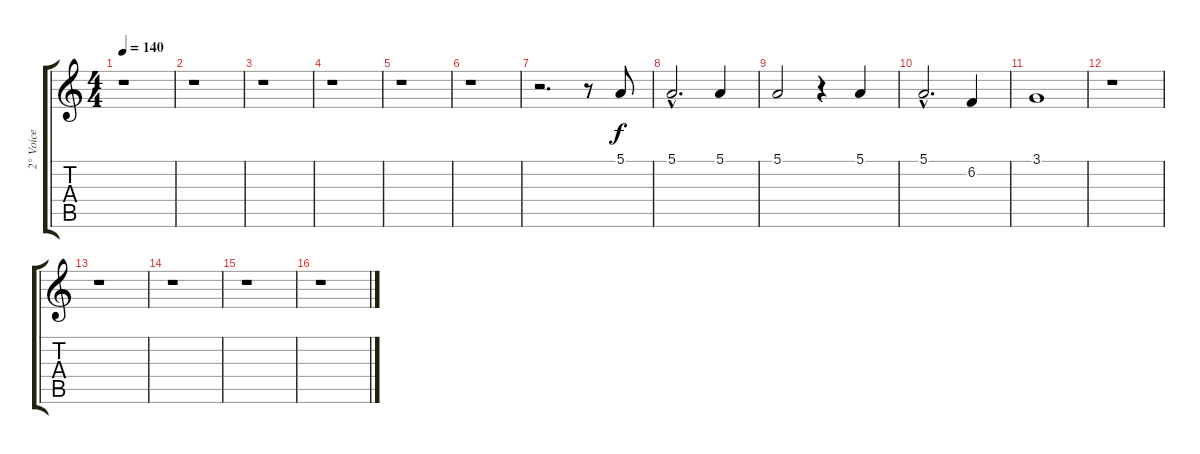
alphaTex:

\track ("2° Voice" "2° Voice") {instrument pad4choir}
\staff {score tabs}
\tuning (E4 B3 G3 D3 A2 E2) {hide}
\ts (4 4)
\tempo 140
\clef g2
\ks c
r.1{dy f} |
r.1 |
r.1 |
r.1 |
r.1 |
r.1 |
r.2{d} r.8 5.1.8 |
5.1{hac}.2{d} 5.1.4 |
5.1.2 r.4 5.1.4 |
5.1{hac}.2{d} 6.2.4 |
3.1.1 |
r.1 |
r.1 |
r.1 |
r.1 |
r.1
